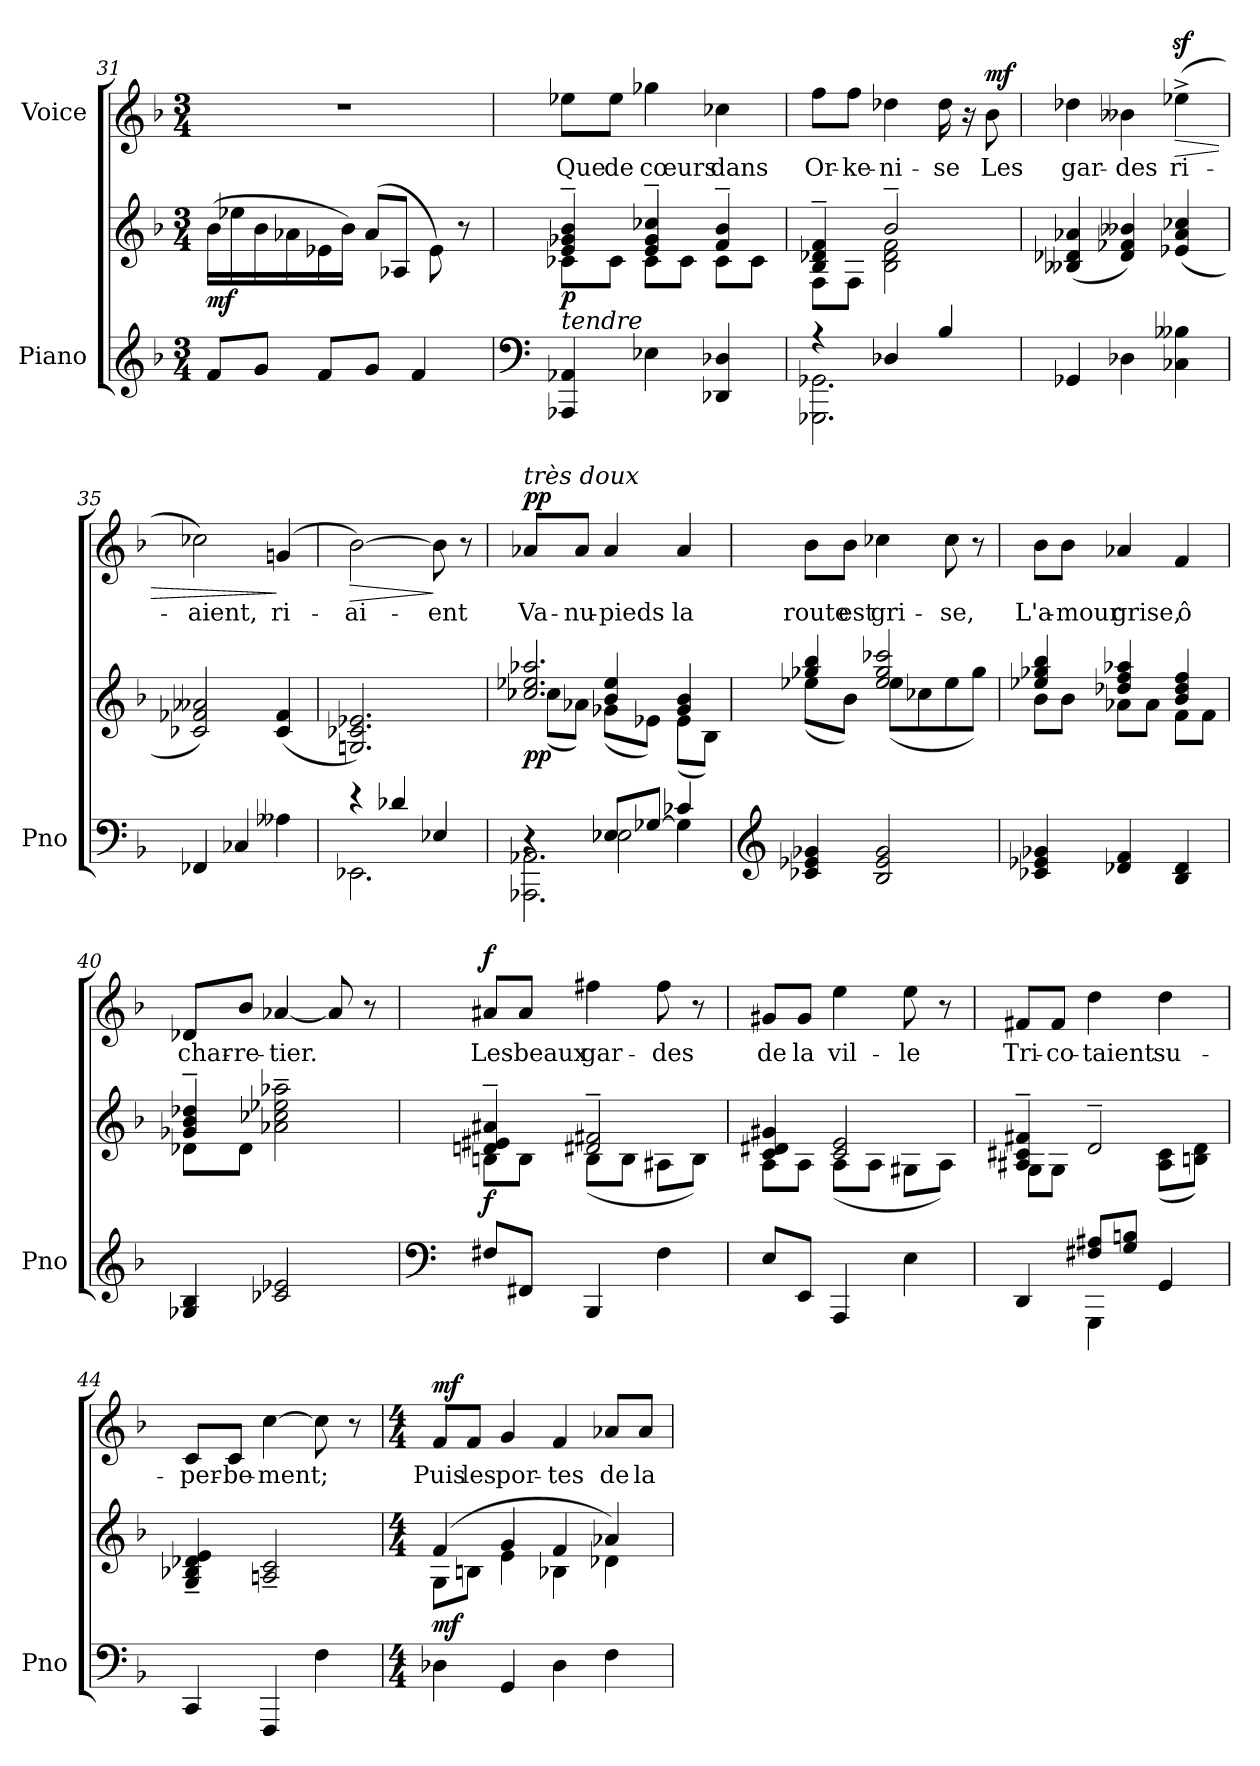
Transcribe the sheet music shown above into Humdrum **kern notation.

**kern	**kern	**dynam	**kern	**text	**dynam
*part2	*part2	*part2	*part1	*part1	*part1
*staff3	*staff2	*staff2/3	*staff1	*staff1	*staff1
*I"Piano	*	*	*I"Voice	*	*
*I'Pno	*	*	*	*	*
*clefG2	*clefG2	*	*clefG2	*	*
*k[b-]	*k[b-]	*	*k[b-]	*	*
*M3/4	*M3/4	*	*M3/4	*	*
=31	=31	=31	=31	=31	=31
!	!	!LO:DY:b	!	!	!
8f/L	(>16b-\LL	mf	2.r	.	.
.	16ee-X\	.	.	.	.
8g/J	16b-\	.	.	.	.
.	16a-X\	.	.	.	.
8f/L	16e-X\	.	.	.	.
.	16b-\JJ)	.	.	.	.
*	*Xtuplet	*	*	*	*
8g/J	(>12a-/L	.	.	.	.
.	12A-X/J	.	.	.	.
4f/	.	.	.	.	.
.	12e-\)	.	.	.	.
.	8r	.	.	.	.
=32	=32	=32	=32	=32	=32
*clefF4	*	*	*	*	*
*	*^	*	*	*	*
!	!LO:TX:b:i:t=tendre	!	!	!	!	!
!	!	!	!LO:DY:b	!	!LO:LY:b	!
4AAA-X/ 4AA-X/	4e/~ 4g-X/~ 4b-/~	8c-X\L	p	8ee-X\L	Que	.
!	!	!	!	!	!LO:LY:b	!
.	.	8c-\J	.	8ee-\J	de	.
!	!	!	!	!	!LO:LY:b	!
4E-X\	4e/~ 4g-/~ 4cc-X/~	8c-\L	.	4gg-X\	cœurs	.
.	.	8c-\J	.	.	.	.
!	!	!	!	!	!LO:LY:b	!
4DD-X/ 4D-X/	4f/~ 4b-/~	8c-\L	.	4cc-X\	dans	.
.	.	8c-\J	.	.	.	.
!!LO:LB:g=z
=33	=33	=33	=33	=33	=33	=33
*^	*	*	*	*	*	*
!	!	!	!	!	!	!LO:LY:b	!
4r	2.GGG-X\ 2.GG-X\	4B-/~ 4d-X/~ 4f/~	8F\L	.	8ff\L	Or-	.
!	!	!	!	!	!	!LO:LY:b	!
.	.	.	8F\J	.	8ff\J	-ke-	.
!	!	!	!	!	!	!LO:LY:b	!
4D-X/	.	2b-~/	2B-\ 2d-\ 2f\	.	4dd-X\	-ni-	.
!	!	!	!	!	!	!LO:LY:b	!
4B-/	.	.	.	.	16dd-\	-se	.
.	.	.	.	.	16r	.	.
!	!	!	!	!	!	!LO:LY:b	!LO:DY:a
.	.	.	.	.	8b-\	Les	mf
*v	*v	*	*	*	*	*	*
*	*v	*v	*	*	*	*
=34	=34	=34	=34	=34	=34
!	!	!	!	!LO:LY:b	!
4GG-X/	(>4B--X/ 4d-X/ 4a-X/	.	4dd-X\	gar-	.
!	!	!	!	!LO:LY:b	!
4D-X\	4d-/ 4f-X/ 4b--X/)	.	4b--X\	-des	.
!	!	!	!	!LO:LY:b	!LO:HP:b
4C-X\ 4B--X\	(>4e-X/ 4a-/ 4cc-X/	.	(>4ee-Xz>^\	ri-	>
=35	=35	=35	=35	=35	=35
!	!	!	!	!LO:LY:b	!
4FF-X/	2c-X/ 2f-X/ 2a--X/)	.	2cc-X\)	-aient,	.
4C-X/	.	.	.	.	.
!	!	!	!	!LO:LY:b	!
4A--X\	(>4c-/ 4f-/	.	(>4gn/	ri-	]
=36	=36	=36	=36	=36	=36
*^	*	*	*	*	*
!	!	!	!	!	!LO:LY:b	!LO:HP:b
4r	2.EE-X\	2.Gn/ 2.c-X/ 2.e-X/)	.	[2b-\)	-ai-	>
4d-X/	.	.	.	.	.	.
!	!	!	!	!	!LO:LY:b	!
4E-X/	.	.	.	8b-\]	-ent	]
.	.	.	.	8r	.	.
=37	=37	=37	=37	=37	=37	=37
*^	*	*^	*	*	*	*
*	*	*^	*	*^	*	*	*	*
!	!	!	!	!	!	!	!	!LO:TX:a:i:t=très doux	!	!
!	!	!	!	!	!	!	!LO:DY:b	!	!LO:LY:b	!LO:DY:a
4r	2.AAA-X\ 2.AA-X\	4r	2ryy	2.cc-X/ 2.ee-X/ 2.aa-X/	(<8cc-\L	4ryy	pp	8a-X/L	Va-	pp
!	!	!	!	!	!	!	!	!	!LO:LY:b	!
.	.	.	.	.	8a-X\J)	.	.	8a-/J	-nu-	.
!	!	!	!	!	!	!	!	!	!LO:LY:b	!
8E-X/L	.	2E-\	.	.	(<8g-X\L	4b-/ 4ee-/	.	4a-/	-pieds	.
[8G-X/J	.	.	.	.	8e-X\J)	.	.	.	.	.
!	!	!	!	!	!	!	!	!	!LO:LY:b	!
4c-X/	.	.	4G-\]	.	(<8e-\L	4g-/ 4b-/	.	4a-/	la	.
.	.	.	.	.	8B-\J)	.	.	.	.	.
*v	*v	*v	*v	*	*	*	*	*	*	*
*	*v	*v	*v	*	*	*	*
!!LO:PB:g=z
=38	=38	=38	=38	=38	=38
*clefG2	*	*	*	*	*
*	*^	*	*	*	*
!	!	!	!	!	!LO:LY:b	!
4c-X/ 4e-X/ 4g-X/	4gg-X/ 4bb-/	(<8ee-X\L	.	8b-\L	route	.
!	!	!	!	!	!LO:LY:b	!
.	.	8b-\J)	.	8b-\J	est	.
!	!	!	!	!	!LO:LY:b	!
2B-/ 2e-/ 2g-/	2ee-/ 2gg-/ 2ccc-X/	(<8ee-\L	.	4cc-X\	gri-	.
.	.	8cc-X\	.	.	.	.
!	!	!	!	!	!LO:LY:b	!
.	.	8ee-\	.	8cc-\	-se,	.
.	.	8gg-\J)	.	8r	.	.
=39	=39	=39	=39	=39	=39	=39
!	!	!	!	!	!LO:LY:b	!
4c-X/ 4e-X/ 4g-X/	4ee-X/ 4gg-X/ 4bb-/	8b-\L	.	8b-\L	L'a-	.
!	!	!	!	!	!LO:LY:b	!
.	.	8b-\J	.	8b-\J	-mour	.
!	!	!	!	!	!LO:LY:b	!
4d-X/ 4f/	4dd-X/ 4ff/ 4aa-X/	8a-X\L	.	4a-X/	grise,	.
.	.	8a-\J	.	.	.	.
!	!	!	!	!	!LO:LY:b	!
4B-/ 4d-/	4b-/ 4dd-/ 4ff/	8f\L	.	4f/	ô	.
.	.	8f\J	.	.	.	.
=40	=40	=40	=40	=40	=40	=40
!	!	!	!	!	!LO:LY:b	!
4G-X/ 4B-/	4g-X/~ 4b-/~ 4dd-X/~	8d-X\L	.	8d-X/L	char-	.
!	!	!	!	!	!LO:LY:b	!
.	.	8d-\J	.	8b-/J	-re-	.
!	!	!	!	!	!LO:LY:b	!
2c-X/ 2e-X/	2a-X\~ 2cc-X\~ 2ee-X\~ 2aa-X\~	2ryy	.	[4a-X/	-tier.	.
.	.	.	.	8a-/]	.	.
.	.	.	.	8r	.	.
=41	=41	=41	=41	=41	=41	=41
*clefF4	*	*	*	*	*	*
!	!	!	!LO:DY:b	!	!LO:LY:b	!LO:DY:a
8F#X/L	4dn/~ 4e#X/~ 4a#X/~	8Bn\L	f	8a#X/L	Les	f
!	!	!	!	!	!LO:LY:b	!
8FF#X/J	.	8B\J	.	8a#/J	beaux	.
!	!	!	!	!	!LO:LY:b	!
4BBB-/	2d#X/~ 2f#X/~	(<8B\L	.	4ff#X\	gar-	.
.	.	8B\J	.	.	.	.
!	!	!	!	!	!LO:LY:b	!
4F#\	.	8A#X\L	.	8ff#\	-des	.
.	.	8B\J)	.	8r	.	.
=42	=42	=42	=42	=42	=42	=42
!	!	!	!	!	!LO:LY:b	!
8E/L	4c/ 4d#X/ 4g#X/	8A\L	.	8g#X/L	de	.
!	!	!	!	!	!LO:LY:b	!
8EE/J	.	8A\J	.	8g#/J	la	.
!	!	!	!	!	!LO:LY:b	!
4AAA/	2c/ 2e/	(<8A\L	.	4ee\	vil-	.
.	.	8A\J	.	.	.	.
!	!	!	!	!	!LO:LY:b	!
4E\	.	8G#X\L	.	8ee\	-le	.
.	.	8A\J)	.	8r	.	.
!!LO:LB:g=z
=43	=43	=43	=43	=43	=43	=43
*^	*	*	*	*	*	*
!	!	!	!	!	!	!LO:LY:b	!
4ryy	4DD/	4A#X/~ 4c#X/~ 4f#X/~	8G\L	.	8f#X/L	Tri-	.
!	!	!	!	!	!	!LO:LY:b	!
.	.	.	8G\J	.	8f#/J	-co-	.
!	!	!	!	!	!	!LO:LY:b	!
8F#X/ 8A#X/L	4GGG\	2d~/	4ryy	.	4dd\	-taient	.
8G/ 8Bn/J	.	.	.	.	.	.	.
!	!	!	!	!	!	!LO:LY:b	!
4ryy	4GG/	.	(<8A#\ 8c#\L	.	4dd\	su-	.
.	.	.	8B\ 8d\J)	.	.	.	.
*v	*v	*	*	*	*	*	*
=44	=44	=44	=44	=44	=44	=44
!	!	!	!	!	!LO:LY:b	!
*	*v	*v	*	*	*	*
4CC/	4G/~ 4B-X/~ 4d-X/~ 4e/~	.	8c/L	-per-	.
!	!	!	!	!LO:LY:b	!
.	.	.	8c/J	-be-	.
!	!	!	!	!LO:LY:b	!
4FFF/	2An/~ 2c/~	.	[4cc\	-ment;	.
4F\	.	.	8cc\]	.	.
.	.	.	8r	.	.
=45	=45	=45	=45	=45	=45
*M4/4	*M4/4	*	*M4/4	*	*
*	*^	*	*	*	*
!	!	!	!LO:DY:b	!	!LO:LY:b	!LO:DY:a
4D-X\	(>4f/	8G\L	mf	8f/L	Puis	mf
!	!	!	!	!	!LO:LY:b	!
.	.	8Bn\J	.	8f/J	les	.
!	!	!	!	!	!LO:LY:b	!
4GG/	4g/	4e\	.	4g/	por-	.
!	!	!	!	!	!LO:LY:b	!
4D-\	4f/	4B-X\	.	4f/	-tes	.
!	!	!	!	!	!LO:LY:b	!
4F\	4a-X/)	4d-X\	.	8a-X/L	de	.
!	!	!	!	!	!LO:LY:b	!
.	.	.	.	8a-/J	la	.
*	*v	*v	*	*	*	*
=	=	=	=	=	=
*-	*-	*-	*-	*-	*-
